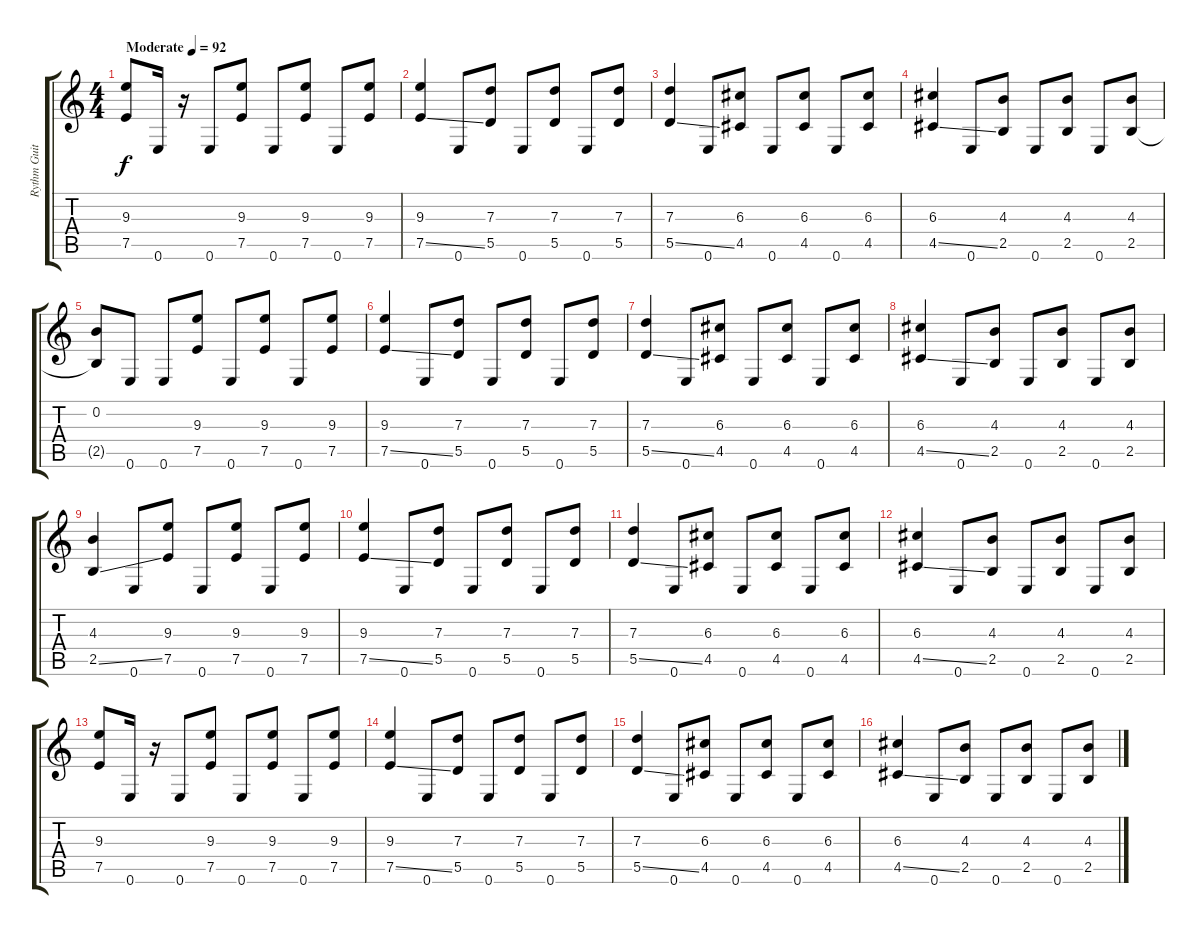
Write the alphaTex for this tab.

\track ("Rythm Guitar1" "Rythm Guit") {instrument distortionguitar}
\staff {score tabs}
\tuning (E4 B3 G3 D3 A2 E2) {hide}
\ts (4 4)
\tempo (92 "Moderate")
\clef g2
\ks c
(9.3 7.5).8{dy f instrument distortionguitar} 0.6.16 r.16 0.6.8 (9.3 7.5).8 0.6.8 (9.3 7.5).8 0.6.8 (9.3 7.5).8 |
(9.3 7.5{ss}).4 0.6.8 (7.3 5.5).8 0.6.8 (7.3 5.5).8 0.6.8 (7.3 5.5).8 |
(7.3 5.5{ss}).4 0.6.8 (6.3 4.5).8 0.6.8 (6.3 4.5).8 0.6.8 (6.3 4.5).8 |
(6.3 4.5{ss}).4 0.6.8 (4.3 2.5).8 0.6.8 (4.3 2.5).8 0.6.8 (4.3 2.5).8 |
(0.2 2.5{t}).8 0.6.8 0.6.8 (9.3 7.5).8 0.6.8 (9.3 7.5).8 0.6.8 (9.3 7.5).8 |
(9.3 7.5{ss}).4 0.6.8 (7.3 5.5).8 0.6.8 (7.3 5.5).8 0.6.8 (7.3 5.5).8 |
(7.3 5.5{ss}).4 0.6.8 (6.3 4.5).8 0.6.8 (6.3 4.5).8 0.6.8 (6.3 4.5).8 |
(6.3 4.5{ss}).4 0.6.8 (4.3 2.5).8 0.6.8 (4.3 2.5).8 0.6.8 (4.3 2.5).8 |
(4.3 2.5{ss}).4 0.6.8 (9.3 7.5).8 0.6.8 (9.3 7.5).8 0.6.8 (9.3 7.5).8 |
(9.3 7.5{ss}).4 0.6.8 (7.3 5.5).8 0.6.8 (7.3 5.5).8 0.6.8 (7.3 5.5).8 |
(7.3 5.5{ss}).4 0.6.8 (6.3 4.5).8 0.6.8 (6.3 4.5).8 0.6.8 (6.3 4.5).8 |
(6.3 4.5{ss}).4 0.6.8 (4.3 2.5).8 0.6.8 (4.3 2.5).8 0.6.8 (4.3 2.5).8 |
(9.3 7.5).8 0.6.16 r.16 0.6.8 (9.3 7.5).8 0.6.8 (9.3 7.5).8 0.6.8 (9.3 7.5).8 |
(9.3 7.5{ss}).4 0.6.8 (7.3 5.5).8 0.6.8 (7.3 5.5).8 0.6.8 (7.3 5.5).8 |
(7.3 5.5{ss}).4 0.6.8 (6.3 4.5).8 0.6.8 (6.3 4.5).8 0.6.8 (6.3 4.5).8 |
(6.3 4.5{ss}).4 0.6.8 (4.3 2.5).8 0.6.8 (4.3 2.5).8 0.6.8 (4.3 2.5).8
